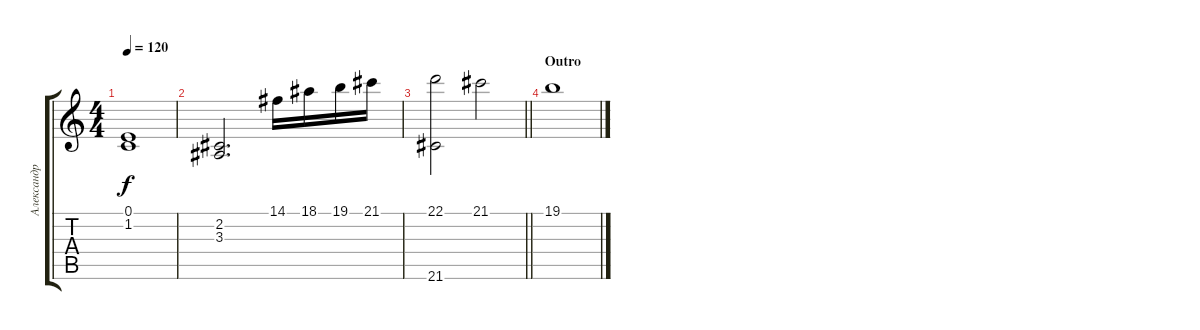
\track ("Александр Козлов" "Александр ") {instrument synthbrass1}
\staff {score tabs}
\tuning (E4 B3 G3 D3 A2 E2) {hide}
\ts (4 4)
\tempo 120
\clef g2
\ks c
(0.1{t} 1.2{t}).1{dy f} |
(2.2 3.3).2{d} 14.1.16 18.1.16 19.1.16 21.1.16 |
\barLineRight lightlight
(22.1 21.6).2 21.1.2 |
\section ("" "Outro")
19.1.1
